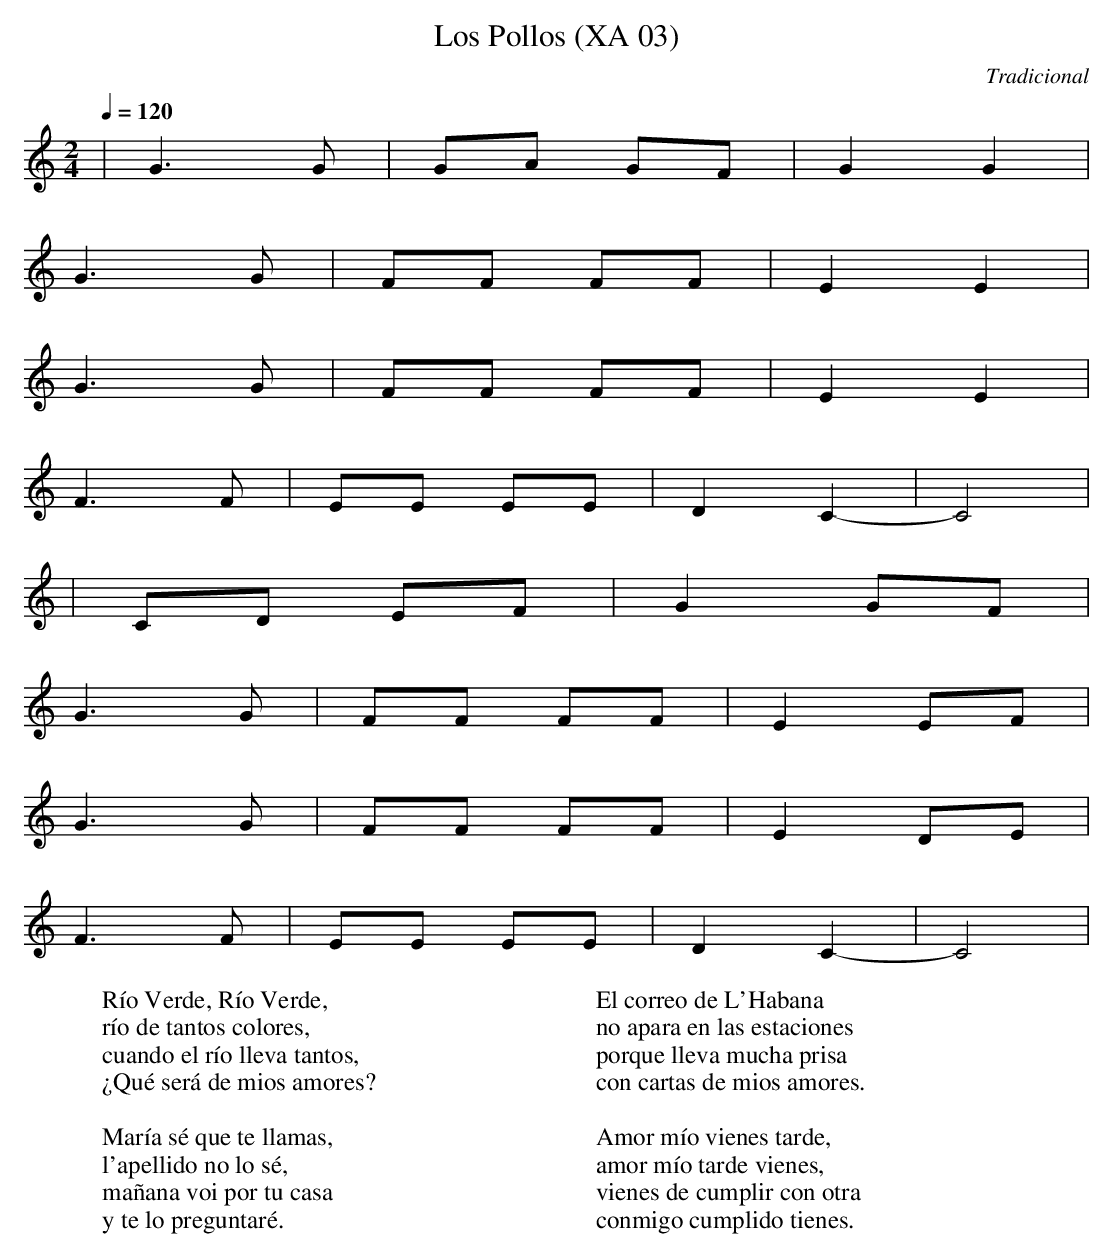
X:1
T:Los Pollos (XA 03)
C:Tradicional
M:2/4
L:1/8
Q:1/4=120
W:Río Verde, Río Verde,
W:río de tantos colores,
W:cuando el río lleva tantos,
W:¿Qué será de mios amores?
W:
W:María sé que te llamas,
W:l'apellido no lo sé,
W:mañana voi por tu casa
W:y te lo preguntaré.
W:
W:El correo de L'Habana
W:no apara en las estaciones
W:porque lleva mucha prisa
W:con cartas de mios amores.
W:
W:Amor mío vienes tarde,
W:amor mío tarde vienes,
W:vienes de cumplir con otra
W:conmigo cumplido tienes.
K:C
|G3 G|GA GF|G2 G2|
 G3 G|FF FF|E2 E2|
 G3 G|FF FF|E2 E2|
F3 F|EE EE|D2 C2-|C4|
|CD EF|G2 GF|
G3 G|FF FF|E2 EF|
G3 G|FF FF|E2 DE|
F3 F|EE EE|D2 C2-|C4|
